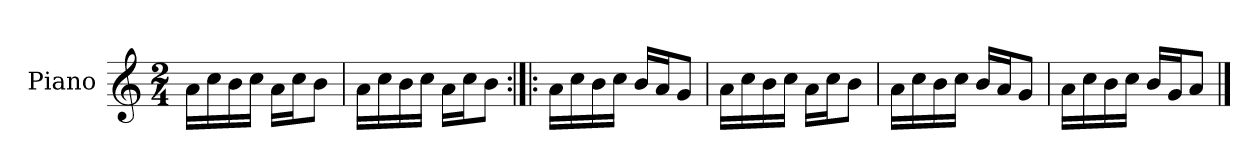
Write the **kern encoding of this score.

**kern
*part1
*staff1
*I"Piano
*I'Pno.
*clefG2
*k[]
*M2/4
=1
16a\LL
16cc\
16b\
16cc\JJ
16a\LL
16cc\J
8b\J
=2
16a\LL
16cc\
16b\
16cc\JJ
16a\LL
16cc\J
8b\J
=3:|!|:
16a\LL
16cc\
16b\
16cc\JJ
16b/LL
16a/J
8g/J
=4
16a\LL
16cc\
16b\
16cc\JJ
16a\LL
16cc\J
8b\J
=5
16a\LL
16cc\
16b\
16cc\JJ
16b/LL
16a/J
8g/J
=6
16a\LL
16cc\
16b\
16cc\JJ
16b/LL
16g/J
8a/J
==
*-
